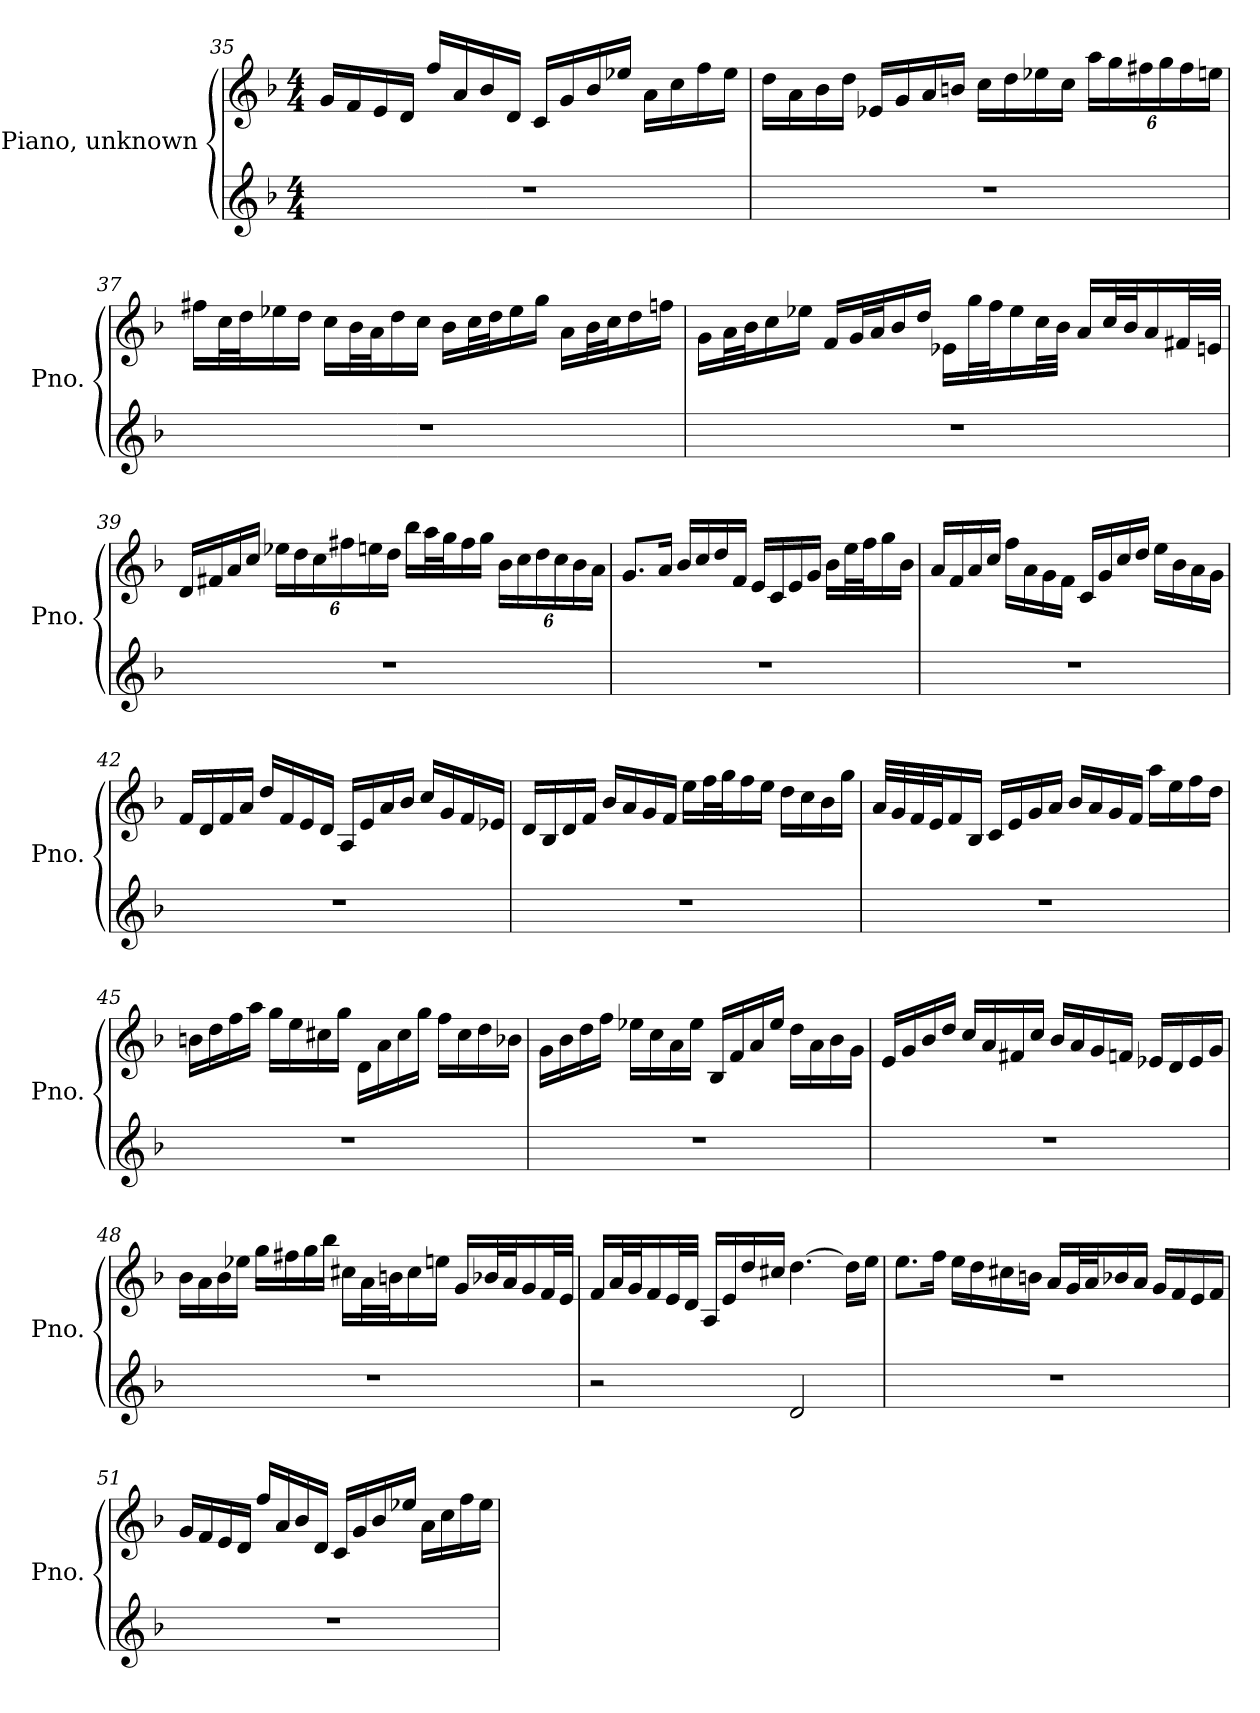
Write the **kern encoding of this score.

**kern	**kern
*part1	*part1
*staff2	*staff1
*I"Piano, unknown	*
*I'Pno.	*
*clefG2	*clefG2
*k[b-]	*k[b-]
*M4/4	*M4/4
=35	=35
1r	16g/LL
.	16f/
.	16e/
.	16d/JJ
.	16ff/LL
.	16a/
.	16b-/
.	16d/JJ
.	16c/LL
.	16g/
.	16b-/
.	16ee-X/JJ
.	16a\LL
.	16cc\
.	16ff\
.	16ee-\JJ
!!LO:LB:g=z
=36	=36
1r	16dd\LL
.	16a\
.	16b-\
.	16dd\JJ
.	16e-X/LL
.	16g/
.	16a/
.	16bn/JJ
.	16cc\LL
.	16dd\
.	16ee-X\
.	16cc\JJ
*	*Xbrackettup
.	24aa\LL
.	24gg\
.	24ff#X\
.	24gg\
.	24ff#\
.	24een\JJ
=37	=37
1r	16ff#X\LL
.	32cc\L
.	32dd\J
.	16ee-X\
.	16dd\JJ
.	16cc\LL
.	32b-\L
.	32a\J
.	16dd\
.	16cc\JJ
.	16b-\LL
.	32cc\L
.	32dd\J
.	16ee-\
.	16gg\JJ
.	16a\LL
.	32b-\L
.	32cc\J
.	16dd\
.	16ffn\JJ
!!LO:PB:g=z
=38	=38
1r	16g\LL
.	32a\L
.	32b-\J
.	16cc\
.	16ee-X\JJ
.	16f/LL
.	32g/L
.	32a/J
.	16b-/
.	16dd/JJ
.	16e-X\LL
.	32gg\L
.	32ff\J
.	16ee-\
.	32cc\L
.	32b-\JJJ
.	16a/LL
.	32cc/L
.	32b-/J
.	16a/
.	32f#X/L
.	32en/JJJ
!!LO:LB:g=z
=39	=39
1r	16d/LL
.	16f#X/
.	16a/
.	16cc/JJ
.	24ee-X\LL
.	24dd\
.	24cc\
.	24ff#X\
.	24een\
.	24dd\JJ
.	16bb-\LL
.	32aa\L
.	32gg\J
.	16ff#\
.	16gg\JJ
.	24b-\LL
.	24cc\
.	24dd\
.	24cc\
.	24b-\
.	24a\JJ
=40	=40
1r	8.g/L
.	16a/Jk
.	16b-/LL
.	16cc/
.	16dd/
.	16f/JJ
.	16e/LL
.	16c/
.	16e/
.	16g/JJ
.	16b-\LL
.	32ee\L
.	32ff\J
.	16gg\
.	16b-\JJ
!!LO:LB:g=z
=41	=41
1r	16a/LL
.	16f/
.	16a/
.	16cc/JJ
.	16ff\LL
.	16a\
.	16g\
.	16f\JJ
.	16c/LL
.	16g/
.	16cc/
.	16dd/JJ
.	16ee\LL
.	16b-\
.	16a\
.	16g\JJ
=42	=42
1r	16f/LL
.	16d/
.	16f/
.	16a/JJ
.	16dd/LL
.	16f/
.	16e/
.	16d/JJ
.	16A/LL
.	16e/
.	16a/
.	16b-/JJ
.	16cc/LL
.	16g/
.	16f/
.	16e-X/JJ
!!LO:LB:g=z
=43	=43
1r	16d/LL
.	16B-/
.	16d/
.	16f/JJ
.	16b-/LL
.	16a/
.	16g/
.	16f/JJ
.	16ee\LL
.	32ff\L
.	32gg\J
.	16ff\
.	16ee\JJ
.	16dd\LL
.	16cc\
.	16b-\
.	16gg\JJ
=44	=44
1r	32a/LLL
.	32g/
.	32f/
.	32e/J
.	16f/
.	16B-/JJ
.	16c/LL
.	16e/
.	16g/
.	16a/JJ
.	16b-/LL
.	16a/
.	16g/
.	16f/JJ
.	16aa\LL
.	16ee\
.	16ff\
.	16dd\JJ
!!LO:LB:g=z
=45	=45
1r	16bn\LL
.	16dd\
.	16ff\
.	16aa\JJ
.	16gg\LL
.	16ee\
.	16cc#X\
.	16gg\JJ
.	16d\LL
.	16a\
.	16cc#\
.	16gg\JJ
.	16ff\LL
.	16cc#\
.	16dd\
.	16b-X\JJ
=46	=46
1r	16g\LL
.	16b-\
.	16dd\
.	16ff\JJ
.	16ee-X\LL
.	16cc\
.	16a\
.	16ee-\JJ
.	16B-/LL
.	16f/
.	16a/
.	16ee-/JJ
.	16dd\LL
.	16a\
.	16b-\
.	16g\JJ
!!LO:LB:g=z
=47	=47
1r	16e/LL
.	16g/
.	16b-/
.	16dd/JJ
.	16cc/LL
.	16a/
.	16f#X/
.	16cc/JJ
.	16b-/LL
.	16a/
.	16g/
.	16fn/JJ
.	16e-X/LL
.	16d/
.	16e-/
.	16g/JJ
=48	=48
1r	16b-\LL
.	16a\
.	16b-\
.	16ee-X\JJ
.	16gg\LL
.	16ff#X\
.	16gg\
.	16bb-\JJ
.	16cc#X\LL
.	32a\L
.	32bn\J
.	16cc#\
.	16een\JJ
.	16g/LL
.	32b-X/L
.	32a/J
.	16g/
.	32f/L
.	32e/JJJ
!!LO:PB:g=z
=49	=49
2r	16f/LL
.	32a/L
.	32g/J
.	16f/
.	32e/L
.	32d/JJJ
.	16A/LL
.	16e/
.	16dd/
.	16cc#X/JJ
2d/	[4.dd\
.	16dd\LL]
.	16ee\JJ
=50	=50
1r	8.ee\L
.	16ff\Jk
.	16ee\LL
.	16dd\
.	16cc#X\
.	16bn\JJ
.	16a/LL
.	32g/L
.	32a/J
.	16b-X/
.	16a/JJ
.	16g/LL
.	16f/
.	16e/
.	16f/JJ
!!LO:LB:g=z
=51	=51
1r	16g/LL
.	16f/
.	16e/
.	16d/JJ
.	16ff/LL
.	16a/
.	16b-/
.	16d/JJ
.	16c/LL
.	16g/
.	16b-/
.	16ee-X/JJ
.	16a\LL
.	16cc\
.	16ff\
.	16ee-\JJ
=	=
*-	*-
